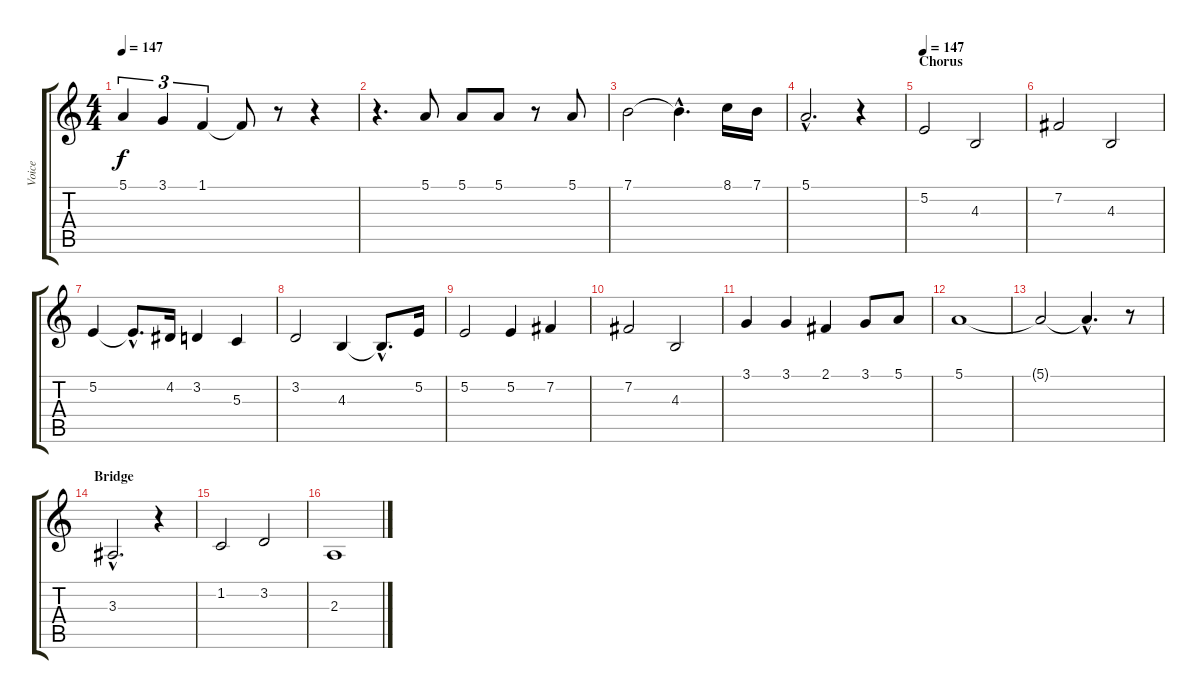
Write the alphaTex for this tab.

\track ("Voice" "Voice") {instrument lead2sawtooth}
\staff {score tabs}
\tuning (E4 B3 G3 D3 A2 E2) {hide}
\ts (4 4)
\tempo 147
\clef g2
\ks c
5.1.4{tu (3 2) dy f} 3.1.4{tu (3 2)} 1.1.4{tu (3 2)} 1.1{t}.8 r.8 r.4 |
r.4{d} 5.1.8 5.1.8 5.1.8 r.8 5.1.8 |
7.1.2 7.1{hac t}.4{d} 8.1.16 7.1.16 |
5.1{hac}.2{d} r.4 |
\section ("" "Chorus")
\tempo 147
5.2.2 4.3.2 |
7.2.2 4.3.2 |
5.2.4 5.2{hac t}.8{d} 4.2.16 3.2.4 5.3.4 |
3.2.2 4.3.4 4.3{hac t}.8{d} 5.2.16 |
5.2.2 5.2.4 7.2.4 |
7.2.2 4.3.2 |
3.1.4 3.1.4 2.1.4 3.1.8 5.1.8 |
5.1.1 |
5.1{t}.2 5.1{hac t}.4{d} r.8 |
\section ("" "Bridge")
3.3{hac}.2{d} r.4 |
1.2.2 3.2.2 |
2.3.1
